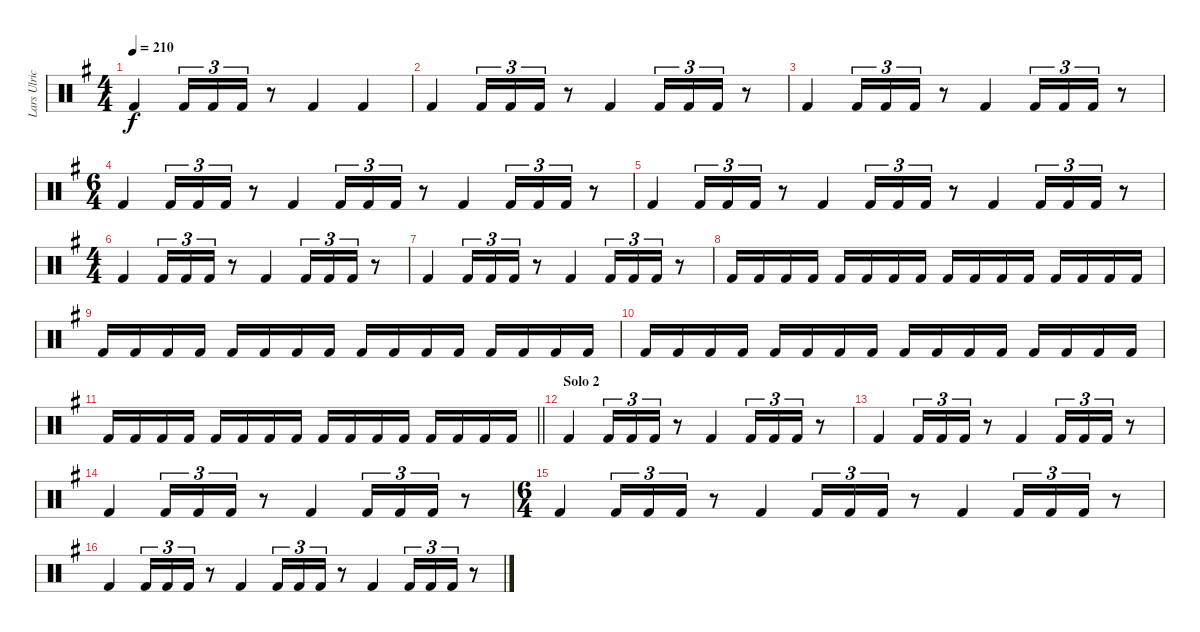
\track ("Lars Ulrich Bass Drum" "Lars Ulric") {instrument percussion}
\staff {score}
\articulation defaults
\ts (4 4)
\tempo 210
\clef neutral
\ks g "Kick (hit) 2".4{dy f} "Kick (hit) 2".16{tu (3 2)} "Kick (hit) 2".16{tu (3 2)} "Kick (hit) 2".16{tu (3 2)}
r.8 "Kick (hit) 2".4 "Kick (hit) 2".4 |
"Kick (hit) 2".4 "Kick (hit) 2".16{tu (3 2)} "Kick (hit) 2".16{tu (3 2)} "Kick (hit) 2".16{tu (3 2)} r.8 "Kick (hit) 2".4 "Kick (hit) 2".16{tu (3 2)} "Kick (hit) 2".16{tu (3 2)} "Kick (hit) 2".16{tu (3 2)} r.8 |
"Kick (hit) 2".4 "Kick (hit) 2".16{tu (3 2)} "Kick (hit) 2".16{tu (3 2)} "Kick (hit) 2".16{tu (3 2)} r.8 "Kick (hit) 2".4 "Kick (hit) 2".16{tu (3 2)} "Kick (hit) 2".16{tu (3 2)} "Kick (hit) 2".16{tu (3 2)} r.8 |
\ts (6 4)
"Kick (hit) 2".4 "Kick (hit) 2".16{tu (3 2)} "Kick (hit) 2".16{tu (3 2)} "Kick (hit) 2".16{tu (3 2)} r.8 "Kick (hit) 2".4 "Kick (hit) 2".16{tu (3 2)} "Kick (hit) 2".16{tu (3 2)} "Kick (hit) 2".16{tu (3 2)} r.8 "Kick (hit) 2".4 "Kick (hit) 2".16{tu (3 2)} "Kick (hit) 2".16{tu (3 2)} "Kick (hit) 2".16{tu (3 2)} r.8 |
"Kick (hit) 2".4 "Kick (hit) 2".16{tu (3 2)} "Kick (hit) 2".16{tu (3 2)} "Kick (hit) 2".16{tu (3 2)} r.8 "Kick (hit) 2".4 "Kick (hit) 2".16{tu (3 2)} "Kick (hit) 2".16{tu (3 2)} "Kick (hit) 2".16{tu (3 2)} r.8 "Kick (hit) 2".4 "Kick (hit) 2".16{tu (3 2)} "Kick (hit) 2".16{tu (3 2)} "Kick (hit) 2".16{tu (3 2)} r.8 |
\ts (4 4)
"Kick (hit) 2".4 "Kick (hit) 2".16{tu (3 2)} "Kick (hit) 2".16{tu (3 2)} "Kick (hit) 2".16{tu (3 2)} r.8 "Kick (hit) 2".4 "Kick (hit) 2".16{tu (3 2)} "Kick (hit) 2".16{tu (3 2)} "Kick (hit) 2".16{tu (3 2)} r.8 |
"Kick (hit) 2".4 "Kick (hit) 2".16{tu (3 2)} "Kick (hit) 2".16{tu (3 2)} "Kick (hit) 2".16{tu (3 2)} r.8 "Kick (hit) 2".4 "Kick (hit) 2".16{tu (3 2)} "Kick (hit) 2".16{tu (3 2)} "Kick (hit) 2".16{tu (3 2)} r.8 |
"Kick (hit) 2".16 "Kick (hit) 2".16 "Kick (hit) 2".16 "Kick (hit) 2".16 "Kick (hit) 2".16 "Kick (hit) 2".16 "Kick (hit) 2".16 "Kick (hit) 2".16 "Kick (hit) 2".16 "Kick (hit) 2".16 "Kick (hit) 2".16 "Kick (hit) 2".16 "Kick (hit) 2".16 "Kick (hit) 2".16 "Kick (hit) 2".16 "Kick (hit) 2".16 |
"Kick (hit) 2".16 "Kick (hit) 2".16 "Kick (hit) 2".16 "Kick (hit) 2".16 "Kick (hit) 2".16 "Kick (hit) 2".16 "Kick (hit) 2".16 "Kick (hit) 2".16 "Kick (hit) 2".16 "Kick (hit) 2".16 "Kick (hit) 2".16 "Kick (hit) 2".16 "Kick (hit) 2".16 "Kick (hit) 2".16 "Kick (hit) 2".16 "Kick (hit) 2".16 |
"Kick (hit) 2".16 "Kick (hit) 2".16 "Kick (hit) 2".16 "Kick (hit) 2".16 "Kick (hit) 2".16 "Kick (hit) 2".16 "Kick (hit) 2".16 "Kick (hit) 2".16 "Kick (hit) 2".16 "Kick (hit) 2".16 "Kick (hit) 2".16 "Kick (hit) 2".16 "Kick (hit) 2".16 "Kick (hit) 2".16 "Kick (hit) 2".16 "Kick (hit) 2".16 |
\barLineRight lightlight "Kick (hit) 2".16 "Kick (hit) 2".16 "Kick (hit) 2".16 "Kick (hit) 2".16 "Kick (hit) 2".16 "Kick (hit) 2".16 "Kick (hit) 2".16 "Kick (hit) 2".16 "Kick (hit) 2".16 "Kick (hit) 2".16 "Kick (hit) 2".16 "Kick (hit) 2".16 "Kick (hit) 2".16 "Kick (hit) 2".16 "Kick (hit) 2".16 "Kick (hit) 2".16
|
\section ("" "Solo 2")
"Kick (hit) 2".4 "Kick (hit) 2".16{tu (3 2)} "Kick (hit) 2".16{tu (3 2)} "Kick (hit) 2".16{tu (3 2)} r.8 "Kick (hit) 2".4 "Kick (hit) 2".16{tu (3 2)} "Kick (hit) 2".16{tu (3 2)} "Kick (hit) 2".16{tu (3 2)} r.8 |
"Kick (hit) 2".4 "Kick (hit) 2".16{tu (3 2)} "Kick (hit) 2".16{tu (3 2)} "Kick (hit) 2".16{tu (3 2)} r.8 "Kick (hit) 2".4 "Kick (hit) 2".16{tu (3 2)} "Kick (hit) 2".16{tu (3 2)} "Kick (hit) 2".16{tu (3 2)} r.8 |
"Kick (hit) 2".4 "Kick (hit) 2".16{tu (3 2)} "Kick (hit) 2".16{tu (3 2)} "Kick (hit) 2".16{tu (3 2)} r.8 "Kick (hit) 2".4 "Kick (hit) 2".16{tu (3 2)} "Kick (hit) 2".16{tu (3 2)} "Kick (hit) 2".16{tu (3 2)} r.8 |
\ts (6 4)
"Kick (hit) 2".4 "Kick (hit) 2".16{tu (3 2)} "Kick (hit) 2".16{tu (3 2)} "Kick (hit) 2".16{tu (3 2)} r.8 "Kick (hit) 2".4 "Kick (hit) 2".16{tu (3 2)} "Kick (hit) 2".16{tu (3 2)} "Kick (hit) 2".16{tu (3 2)} r.8 "Kick (hit) 2".4 "Kick (hit) 2".16{tu (3 2)} "Kick (hit) 2".16{tu (3 2)} "Kick (hit) 2".16{tu (3 2)} r.8 |
"Kick (hit) 2".4 "Kick (hit) 2".16{tu (3 2)} "Kick (hit) 2".16{tu (3 2)} "Kick (hit) 2".16{tu (3 2)} r.8 "Kick (hit) 2".4 "Kick (hit) 2".16{tu (3 2)} "Kick (hit) 2".16{tu (3 2)} "Kick (hit) 2".16{tu (3 2)} r.8 "Kick (hit) 2".4 "Kick (hit) 2".16{tu (3 2)} "Kick (hit) 2".16{tu (3 2)} "Kick (hit) 2".16{tu (3 2)} r.8
